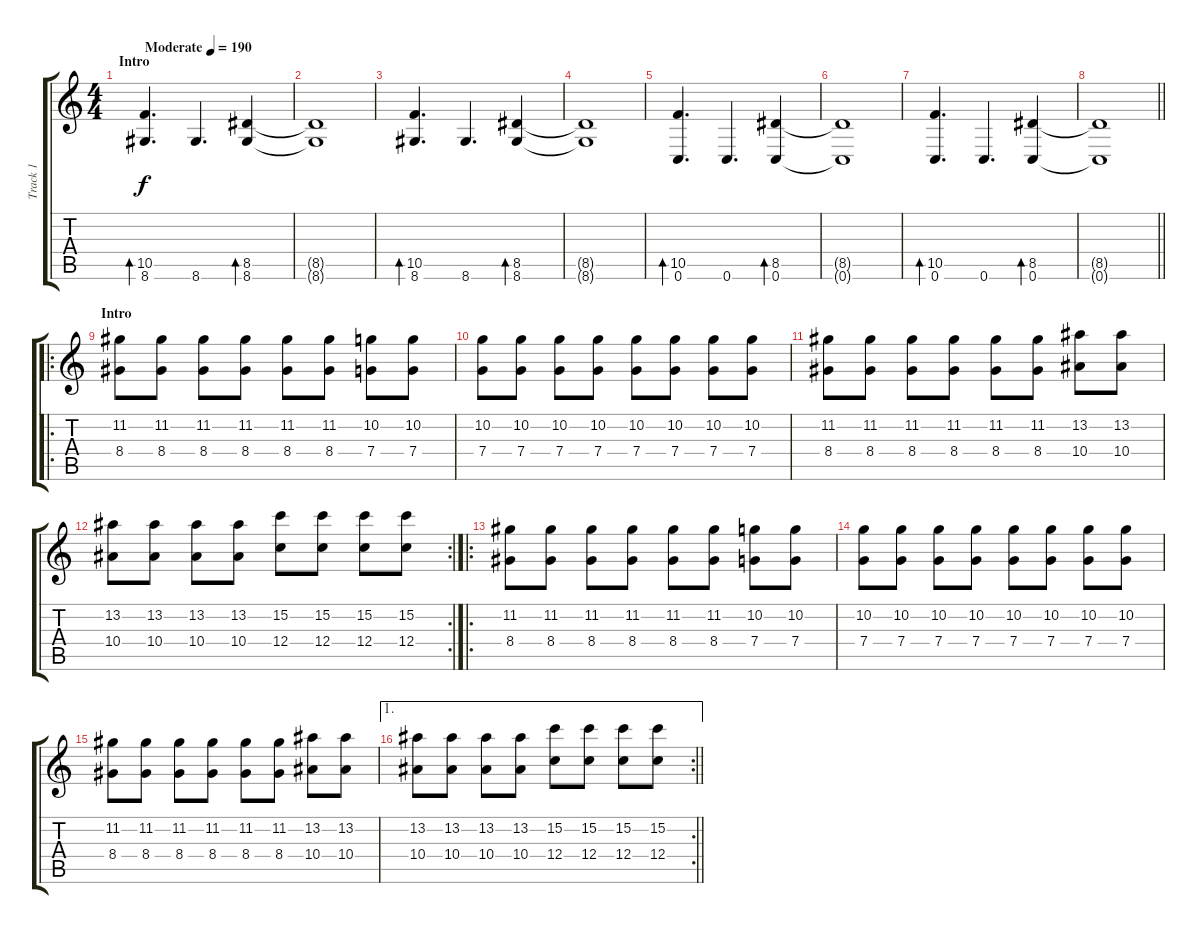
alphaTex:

\track ("Track 1" "Track 1") {instrument distortionguitar}
\staff {score tabs}
\tuning (D4 A3 F3 C3 G2 C2) {hide}
\ts (4 4)
\section ("" "Intro")
\tempo (190 "Moderate")
\clef g2
\ks c
(10.5 8.6).4{d bd 480 dy f volume 8 instrument overdrivenguitar} 8.6.4{d} (8.5 8.6).4{bd 480} |
(8.5{t} 8.6{t}).1 |
(10.5 8.6).4{d bd 480} 8.6.4{d} (8.5 8.6).4{bd 480} |
(8.5{t} 8.6{t}).1 |
(10.5 0.6).4{d bd 480} 0.6.4{d} (8.5 0.6).4{bd 480} |
(8.5{t} 0.6{t}).1 |
(10.5 0.6).4{d bd 480} 0.6.4{d} (8.5 0.6).4{bd 480} |
\barLineRight lightlight
(8.5{t} 0.6{t}).1 |
\ro
\section ("" "Intro")
(11.2 8.4).8{volume 13 instrument distortionguitar} (11.2 8.4).8 (11.2 8.4).8 (11.2 8.4).8 (11.2 8.4).8 (11.2 8.4).8 (10.2 7.4).8 (10.2 7.4).8 |
(10.2 7.4).8 (10.2 7.4).8 (10.2 7.4).8 (10.2 7.4).8 (10.2 7.4).8 (10.2 7.4).8 (10.2 7.4).8 (10.2 7.4).8 |
(11.2 8.4).8 (11.2 8.4).8 (11.2 8.4).8 (11.2 8.4).8 (11.2 8.4).8 (11.2 8.4).8 (13.2 10.4).8 (13.2 10.4).8 |
\rc 2
(13.2 10.4).8 (13.2 10.4).8 (13.2 10.4).8 (13.2 10.4).8 (15.2 12.4).8 (15.2 12.4).8 (15.2 12.4).8 (15.2 12.4).8 |
\ro
(11.2 8.4).8 (11.2 8.4).8 (11.2 8.4).8 (11.2 8.4).8 (11.2 8.4).8 (11.2 8.4).8 (10.2 7.4).8 (10.2 7.4).8 |
(10.2 7.4).8 (10.2 7.4).8 (10.2 7.4).8 (10.2 7.4).8 (10.2 7.4).8 (10.2 7.4).8 (10.2 7.4).8 (10.2 7.4).8 |
(11.2 8.4).8 (11.2 8.4).8 (11.2 8.4).8 (11.2 8.4).8 (11.2 8.4).8 (11.2 8.4).8 (13.2 10.4).8 (13.2 10.4).8 |
\ae 1
\rc 2
\barLineRight lightlight
(13.2 10.4).8 (13.2 10.4).8 (13.2 10.4).8 (13.2 10.4).8 (15.2 12.4).8 (15.2 12.4).8 (15.2 12.4).8 (15.2 12.4).8
